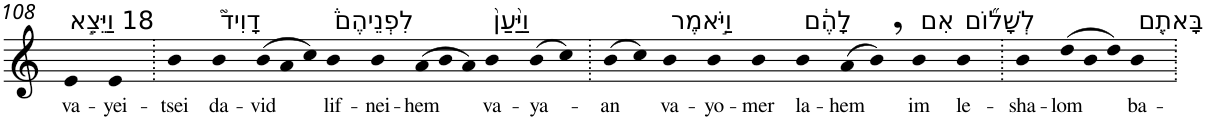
**kern	**text
*part1	*part1
*staff1	*staff1
*I"Piano	*
*I'Pno	*
!!LO:PB:g=z
*clefG2	*
*k[]	*
=108	=108
!LO:TX:a:t=18 וַיֵּצֵ֣א	!
!	!LO:LY:b
4e	va-
!	!LO:LY:b
4e	-yei-
=109.	=109.
!	!LO:LY:b
4b	-tsei
!LO:TX:a:t=דָוִיד֮	!
!	!LO:LY:b
4b	da-
*Xtuplet	*
!	!LO:LY:b
(>12b	-vid
12a	.
12cc)	.
!LO:TX:a:t=לִפְנֵיהֶם֒	!
!	!LO:LY:b
4b	lif-
!	!LO:LY:b
4b	-nei-
!	!LO:LY:b
(>12a	-hem
12b	.
12a)	.
!LO:TX:a:t=וַיַּ֙עַן֙	!
!	!LO:LY:b
4b	va-
!	!LO:LY:b
(>8b	-ya-
8cc)	.
=110.	=110.
!	!LO:LY:b
(>8b	-an
8cc)	.
!LO:TX:a:t=וַיֹּ֣אמֶר	!
!	!LO:LY:b
4b	va-
!	!LO:LY:b
4b	-yo-
!	!LO:LY:b
4b	-mer
!LO:TX:a:t=לָהֶ֔ם	!
!	!LO:LY:b
4b	la-
!	!LO:LY:b
(>8a	-hem
8b,)	.
!LO:TX:a:t=אִם	!
!	!LO:LY:b
4b	im
!LO:TX:a:t=לְשָׁל֞וֹם	!
!	!LO:LY:b
4b	le-
=111.	=111.
!	!LO:LY:b
4b	-sha-
!	!LO:LY:b
(>12dd	-lom
12b	.
12dd)	.
!LO:TX:a:t=בָּאתֶ֤ם	!
!	!LO:LY:b
4b	ba-
=.	=.
*-	*-
